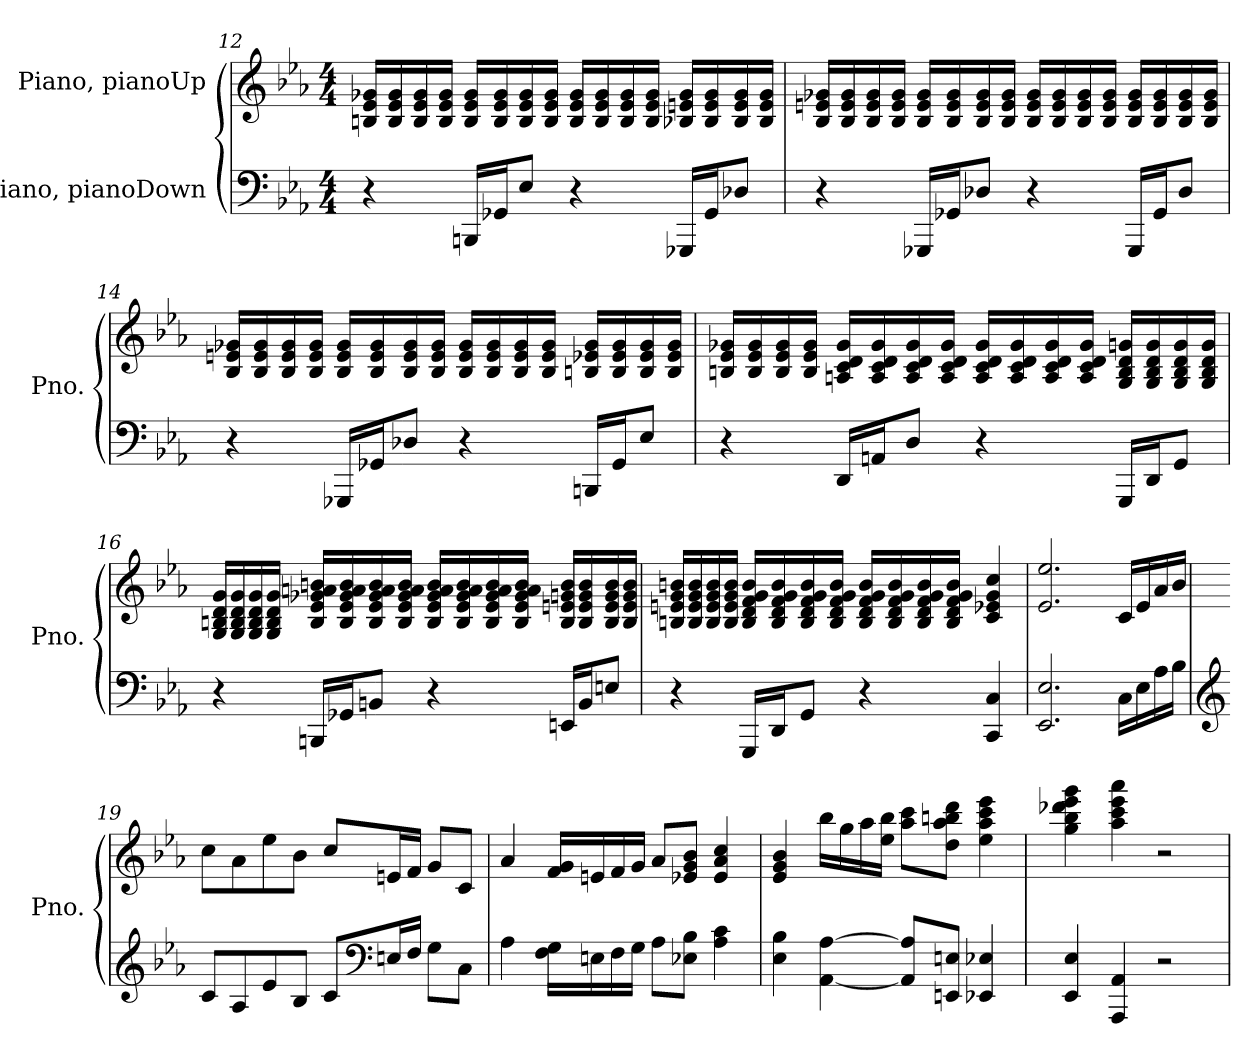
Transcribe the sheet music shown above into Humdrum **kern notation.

**kern	**kern
*part2	*part1
*staff2	*staff1
*I"Piano, pianoDown	*I"Piano, pianoUp
*I'Pno.	*I'Pno.
!!LO:LB:g=z
*clefF4	*clefG2
*k[b-e-a-]	*k[b-e-a-]
*M4/4	*M4/4
=12	=12
4r	16Bn/ 16e-/ 16g-X/LL
.	16B/ 16e-/ 16g-/
.	16B/ 16e-/ 16g-/
.	16B/ 16e-/ 16g-/JJ
16BBBn/LL	16B/ 16e-/ 16g-/LL
16GG-X/J	16B/ 16e-/ 16g-/
8E-/J	16B/ 16e-/ 16g-/
.	16B/ 16e-/ 16g-/JJ
4r	16B/ 16e-/ 16g-/LL
.	16B/ 16e-/ 16g-/
.	16B/ 16e-/ 16g-/
.	16B/ 16e-/ 16g-/JJ
16GGG-X/LL	16B-X/ 16en/ 16g-/LL
16GG-/J	16B-/ 16e/ 16g-/
8D-X/J	16B-/ 16e/ 16g-/
.	16B-/ 16e/ 16g-/JJ
!!LO:LB:g=z
=13	=13
4r	16B-/ 16en/ 16g-X/LL
.	16B-/ 16e/ 16g-/
.	16B-/ 16e/ 16g-/
.	16B-/ 16e/ 16g-/JJ
16GGG-X/LL	16B-/ 16e/ 16g-/LL
16GG-X/J	16B-/ 16e/ 16g-/
8D-X/J	16B-/ 16e/ 16g-/
.	16B-/ 16e/ 16g-/JJ
4r	16B-/ 16e/ 16g-/LL
.	16B-/ 16e/ 16g-/
.	16B-/ 16e/ 16g-/
.	16B-/ 16e/ 16g-/JJ
16GGG-/LL	16B-/ 16e/ 16g-/LL
16GG-/J	16B-/ 16e/ 16g-/
8D-/J	16B-/ 16e/ 16g-/
.	16B-/ 16e/ 16g-/JJ
!!LO:PB:g=z
=14	=14
4r	16B-/ 16en/ 16g-X/LL
.	16B-/ 16e/ 16g-/
.	16B-/ 16e/ 16g-/
.	16B-/ 16e/ 16g-/JJ
16GGG-X/LL	16B-/ 16e/ 16g-/LL
16GG-X/J	16B-/ 16e/ 16g-/
8D-X/J	16B-/ 16e/ 16g-/
.	16B-/ 16e/ 16g-/JJ
4r	16B-/ 16e/ 16g-/LL
.	16B-/ 16e/ 16g-/
.	16B-/ 16e/ 16g-/
.	16B-/ 16e/ 16g-/JJ
16BBBn/LL	16Bn/ 16e-X/ 16g-/LL
16GG-/J	16B/ 16e-/ 16g-/
8E-/J	16B/ 16e-/ 16g-/
.	16B/ 16e-/ 16g-/JJ
!!LO:LB:g=z
=15	=15
4r	16Bn/ 16e-/ 16g-X/LL
.	16B/ 16e-/ 16g-/
.	16B/ 16e-/ 16g-/
.	16B/ 16e-/ 16g-/JJ
16DD/LL	16An/ 16c/ 16d/ 16g-/LL
16AAn/J	16A/ 16c/ 16d/ 16g-/
8D/J	16A/ 16c/ 16d/ 16g-/
.	16A/ 16c/ 16d/ 16g-/JJ
4r	16A/ 16c/ 16d/ 16g-/LL
.	16A/ 16c/ 16d/ 16g-/
.	16A/ 16c/ 16d/ 16g-/
.	16A/ 16c/ 16d/ 16g-/JJ
16GGG/LL	16G/ 16B/ 16d/ 16gn/LL
16DD/J	16G/ 16B/ 16d/ 16g/
8GG/J	16G/ 16B/ 16d/ 16g/
.	16G/ 16B/ 16d/ 16g/JJ
!!LO:LB:g=z
=16	=16
4r	16G/ 16Bn/ 16d/ 16g/LL
.	16G/ 16B/ 16d/ 16g/
.	16G/ 16B/ 16d/ 16g/
.	16G/ 16B/ 16d/ 16g/JJ
16BBBn/LL	16B/ 16e-/ 16g-X/ 16an/ 16bn/LL
16GG-X/J	16B/ 16e-/ 16g-/ 16a/ 16b/
8BBn/J	16B/ 16e-/ 16g-/ 16a/ 16b/
.	16B/ 16e-/ 16g-/ 16a/ 16b/JJ
4r	16B/ 16e-/ 16g-/ 16a/ 16b/LL
.	16B/ 16e-/ 16g-/ 16a/ 16b/
.	16B/ 16e-/ 16g-/ 16a/ 16b/
.	16B/ 16e-/ 16g-/ 16a/ 16b/JJ
16EEn/LL	16B/ 16en/ 16gn/ 16b/LL
16BB/J	16B/ 16e/ 16g/ 16b/
8En/J	16B/ 16e/ 16g/ 16b/
.	16B/ 16e/ 16g/ 16b/JJ
!!LO:LB:g=z
=17	=17
4r	16Bn/ 16en/ 16g/ 16bn/LL
.	16B/ 16e/ 16g/ 16b/
.	16B/ 16e/ 16g/ 16b/
.	16B/ 16e/ 16g/ 16b/JJ
16GGG/LL	16B/ 16d/ 16f/ 16g/ 16b/LL
16DD/J	16B/ 16d/ 16f/ 16g/ 16b/
8GG/J	16B/ 16d/ 16f/ 16g/ 16b/
.	16B/ 16d/ 16f/ 16g/ 16b/JJ
4r	16B/ 16d/ 16f/ 16g/ 16b/LL
.	16B/ 16d/ 16f/ 16g/ 16b/
.	16B/ 16d/ 16f/ 16g/ 16b/
.	16B/ 16d/ 16f/ 16g/ 16b/JJ
4CC/ 4C/	4c/ 4e-X/ 4g/ 4cc/
=18	=18
2.EE-/ 2.E-/	2.e-/ 2.ee-/
16C\LL	16c/LL
16E-\	16e-/
16A-\	16a-/
16B-\JJ	16b-/JJ
!!LO:LB:g=z
=19	=19
*clefG2	*
8c/L	8cc\L
8A-/	8a-\
8e-/	8ee-\
8B-/J	8b-\J
8c/L	8cc/L
*clefF4	*
16En/L	16en/L
16F/JJ	16f/JJ
8G\L	8g/L
8C\J	8c/J
=20	=20
4A-\	4a-/
16F\ 16G\LL	16f/ 16g/LL
16En\	16en/
16F\	16f/
16G\JJ	16g/JJ
8A-\L	8a-/L
8E-X\ 8B-\J	8e-X/ 8g/ 8b-/J
4A-\ 4c\	4e-/ 4a-/ 4cc/
=21	=21
4E-\ 4B-\	4e-/ 4g/ 4b-/
[4AA-\ [4A-\	16bb-\LL
.	16gg\
.	16aa-\
.	16ee-\ 16bb-\JJ
8AA-/] 8A-/]L	8aa-\ 8ccc\L
8EEn/ 8En/J	8dd\ 8aa-\ 8bbn\ 8ddd\J
4EE-X/ 4E-X/	4ee-\ 4aa-\ 4ccc\ 4eee-\
=22	=22
4EE-/ 4E-/	4gg\ 4bb-\ 4ddd-X\ 4eee-\ 4ggg\
4AAA-/ 4AA-/	4aa-\ 4ccc\ 4eee-\ 4aaa-\
2r	2r
=	=
*-	*-
